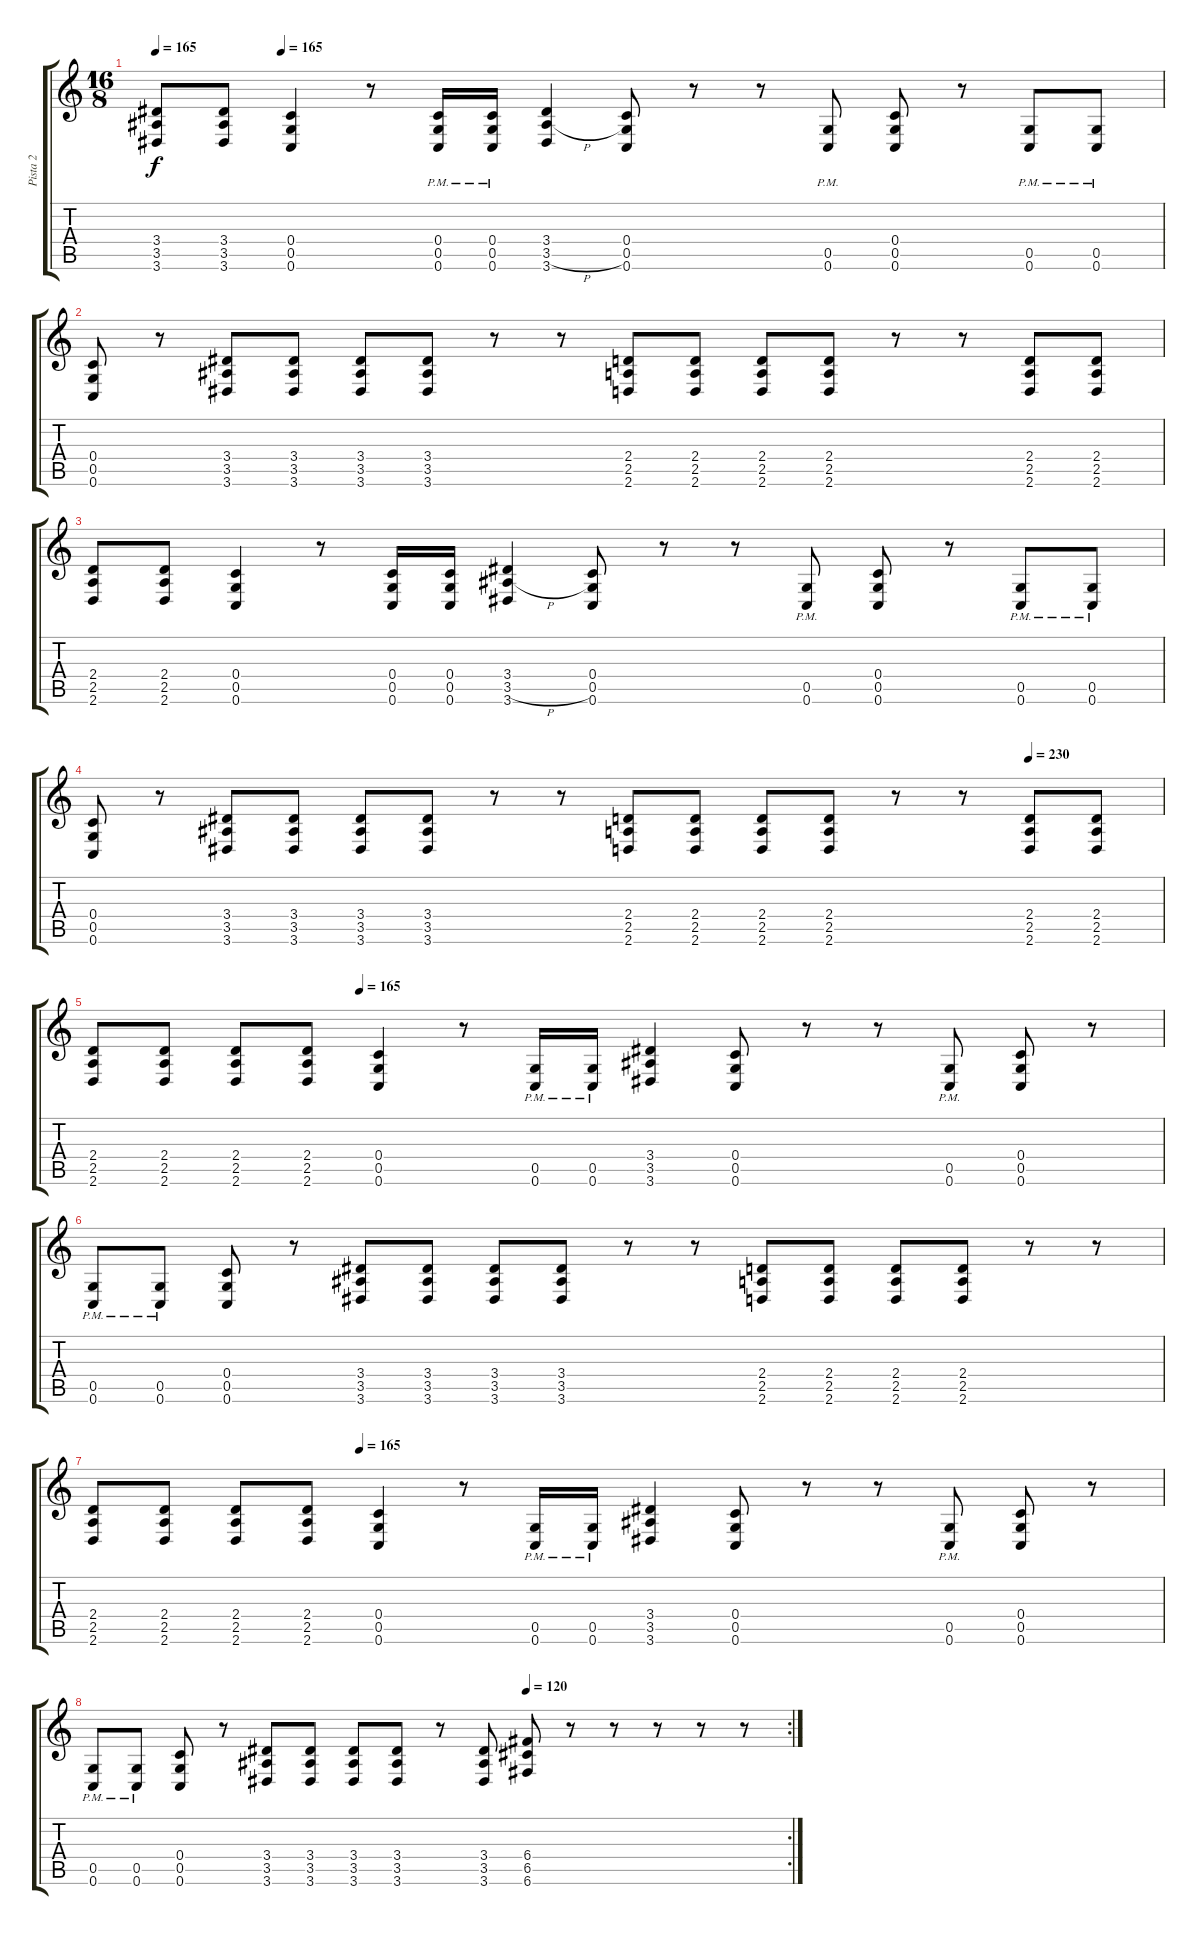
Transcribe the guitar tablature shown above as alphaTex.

\track ("Pista 2" "Pista 2") {instrument distortionguitar}
\staff {score tabs}
\tuning (D4 A3 F3 C3 G2 C2) {hide}
\ts (16 8)
\tempo 165
\tempo (165 0.125)
\clef g2
\ks c
(3.4 3.5 3.6).8{dy f} (3.4 3.5 3.6).8 (0.4 0.5 0.6).4 r.8 (0.4{pm} 0.5{pm} 0.6).16 (0.4{pm} 0.5{pm} 0.6).16 (3.4 3.5{h} 3.6).4 (0.4 0.5 0.6).8 r.8 r.8 (0.5{pm} 0.6).8 (0.4 0.5 0.6).8 r.8 (0.5{pm} 0.6).8 (0.5{pm} 0.6).8 |
(0.4 0.5 0.6).8 r.8 (3.4 3.5 3.6).8 (3.4 3.5 3.6).8 (3.4 3.5 3.6).8 (3.4 3.5 3.6).8 r.8 r.8 (2.4 2.5 2.6).8 (2.4 2.5 2.6).8 (2.4 2.5 2.6).8 (2.4 2.5 2.6).8 r.8 r.8 (2.4 2.5 2.6).8 (2.4 2.5 2.6).8 |
(2.4 2.5 2.6).8 (2.4 2.5 2.6).8 (0.4 0.5 0.6).4 r.8 (0.4 0.5 0.6).16 (0.4 0.5 0.6).16 (3.4 3.5{h} 3.6).4 (0.4 0.5 0.6).8 r.8 r.8 (0.5{pm} 0.6).8 (0.4 0.5 0.6).8 r.8 (0.5{pm} 0.6).8 (0.5{pm} 0.6).8 |
\tempo (230 0.875)
(0.4 0.5 0.6).8 r.8 (3.4 3.5 3.6).8 (3.4 3.5 3.6).8 (3.4 3.5 3.6).8 (3.4 3.5 3.6).8 r.8 r.8 (2.4 2.5 2.6).8 (2.4 2.5 2.6).8 (2.4 2.5 2.6).8 (2.4 2.5 2.6).8 r.8 r.8 (2.4 2.5 2.6).8 (2.4 2.5 2.6).8 |
\tempo (165 0.25)
(2.4 2.5 2.6).8 (2.4 2.5 2.6).8 (2.4 2.5 2.6).8 (2.4 2.5 2.6).8 (0.4 0.5 0.6).4 r.8 (0.5{pm} 0.6{pm}).16 (0.5{pm} 0.6{pm}).16 (3.4 3.5 3.6).4 (0.4 0.5 0.6).8 r.8 r.8 (0.5{pm} 0.6{pm}).8 (0.4 0.5 0.6).8 r.8 |
(0.5{pm} 0.6{pm}).8 (0.5{pm} 0.6{pm}).8 (0.4 0.5 0.6).8 r.8 (3.4 3.5 3.6).8 (3.4 3.5 3.6).8 (3.4 3.5 3.6).8 (3.4 3.5 3.6).8 r.8 r.8 (2.4 2.5 2.6).8 (2.4 2.5 2.6).8 (2.4 2.5 2.6).8 (2.4 2.5 2.6).8 r.8 r.8 |
\tempo (165 0.25)
(2.4 2.5 2.6).8 (2.4 2.5 2.6).8 (2.4 2.5 2.6).8 (2.4 2.5 2.6).8 (0.4 0.5 0.6).4 r.8 (0.5{pm} 0.6).16 (0.5{pm} 0.6).16 (3.4 3.5 3.6).4 (0.4 0.5 0.6).8 r.8 r.8 (0.5{pm} 0.6{pm}).8 (0.4 0.5 0.6).8 r.8 |
\rc 2
\tempo (120 0.625)
(0.5{pm} 0.6{pm}).8 (0.5{pm} 0.6{pm}).8 (0.4 0.5 0.6).8 r.8 (3.4 3.5 3.6).8 (3.4 3.5 3.6).8 (3.4 3.5 3.6).8 (3.4 3.5 3.6).8 r.8 (3.4 3.5 3.6).8 (6.4 6.5 6.6).8 r.8 r.8 r.8 r.8 r.8
